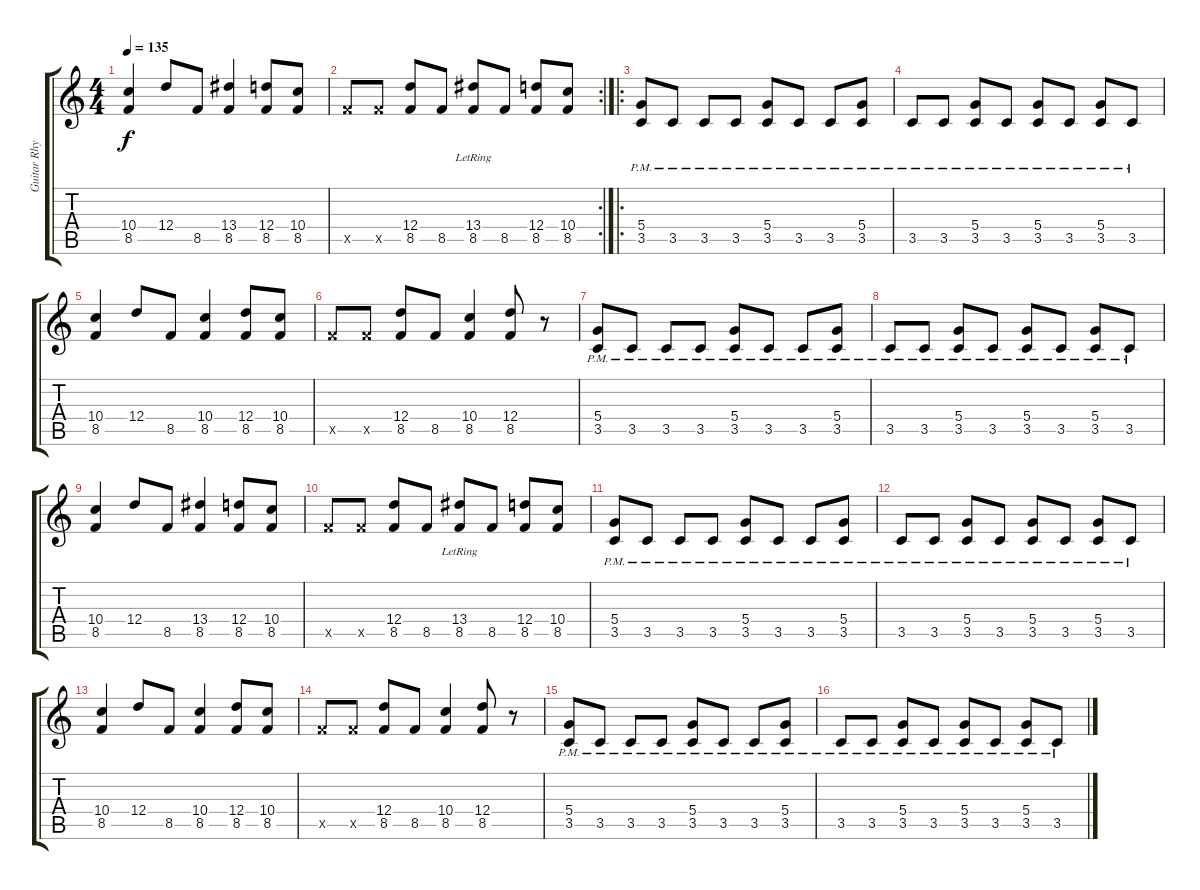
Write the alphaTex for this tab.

\track ("Guitar Rhytm" "Guitar Rhy") {instrument distortionguitar}
\staff {score tabs}
\tuning (E4 B3 G3 D3 A2 E2) {hide}
\ts (4 4)
\tempo 135
\clef g2
\ks c
(10.4 8.5).4{dy f} 12.4.8 8.5.8 (13.4 8.5).4 (12.4 8.5).8 (10.4 8.5).8 |
\rc 2
8.5{x}.8 8.5{x}.8 (12.4 8.5).8 8.5.8 (13.4{lr} 8.5).8 8.5.8 (12.4 8.5).8 (10.4 8.5).8 |
\ro
(5.4{pm} 3.5{pm}).8 3.5{pm}.8 3.5{pm}.8 3.5{pm}.8 (5.4 3.5{pm}).8 3.5{pm}.8 3.5{pm}.8 (5.4 3.5{pm}).8 |
3.5{pm}.8 3.5{pm}.8 (5.4 3.5{pm}).8 3.5{pm}.8 (5.4 3.5{pm}).8 3.5{pm}.8 (5.4{pm} 3.5{pm}).8 3.5{pm}.8 |
(10.4 8.5).4 12.4.8 8.5.8 (10.4 8.5).4 (12.4 8.5).8 (10.4 8.5).8 |
8.5{x}.8 8.5{x}.8 (12.4 8.5).8 8.5.8 (10.4 8.5).4 (12.4 8.5).8 r.8 |
(5.4{pm} 3.5{pm}).8 3.5{pm}.8 3.5{pm}.8 3.5{pm}.8 (5.4 3.5{pm}).8 3.5{pm}.8 3.5{pm}.8 (5.4 3.5{pm}).8 |
3.5{pm}.8 3.5{pm}.8 (5.4 3.5{pm}).8 3.5{pm}.8 (5.4 3.5{pm}).8 3.5{pm}.8 (5.4{pm} 3.5{pm}).8 3.5{pm}.8 |
(10.4 8.5).4 12.4.8 8.5.8 (13.4 8.5).4 (12.4 8.5).8 (10.4 8.5).8 |
8.5{x}.8 8.5{x}.8 (12.4 8.5).8 8.5.8 (13.4{lr} 8.5).8 8.5.8 (12.4 8.5).8 (10.4 8.5).8 |
(5.4{pm} 3.5{pm}).8 3.5{pm}.8 3.5{pm}.8 3.5{pm}.8 (5.4 3.5{pm}).8 3.5{pm}.8 3.5{pm}.8 (5.4 3.5{pm}).8 |
3.5{pm}.8 3.5{pm}.8 (5.4 3.5{pm}).8 3.5{pm}.8 (5.4 3.5{pm}).8 3.5{pm}.8 (5.4{pm} 3.5{pm}).8 3.5{pm}.8 |
(10.4 8.5).4 12.4.8 8.5.8 (10.4 8.5).4 (12.4 8.5).8 (10.4 8.5).8 |
8.5{x}.8 8.5{x}.8 (12.4 8.5).8 8.5.8 (10.4 8.5).4 (12.4 8.5).8 r.8 |
(5.4{pm} 3.5{pm}).8 3.5{pm}.8 3.5{pm}.8 3.5{pm}.8 (5.4 3.5{pm}).8 3.5{pm}.8 3.5{pm}.8 (5.4 3.5{pm}).8 |
3.5{pm}.8 3.5{pm}.8 (5.4 3.5{pm}).8 3.5{pm}.8 (5.4 3.5{pm}).8 3.5{pm}.8 (5.4{pm} 3.5{pm}).8 3.5{pm}.8
